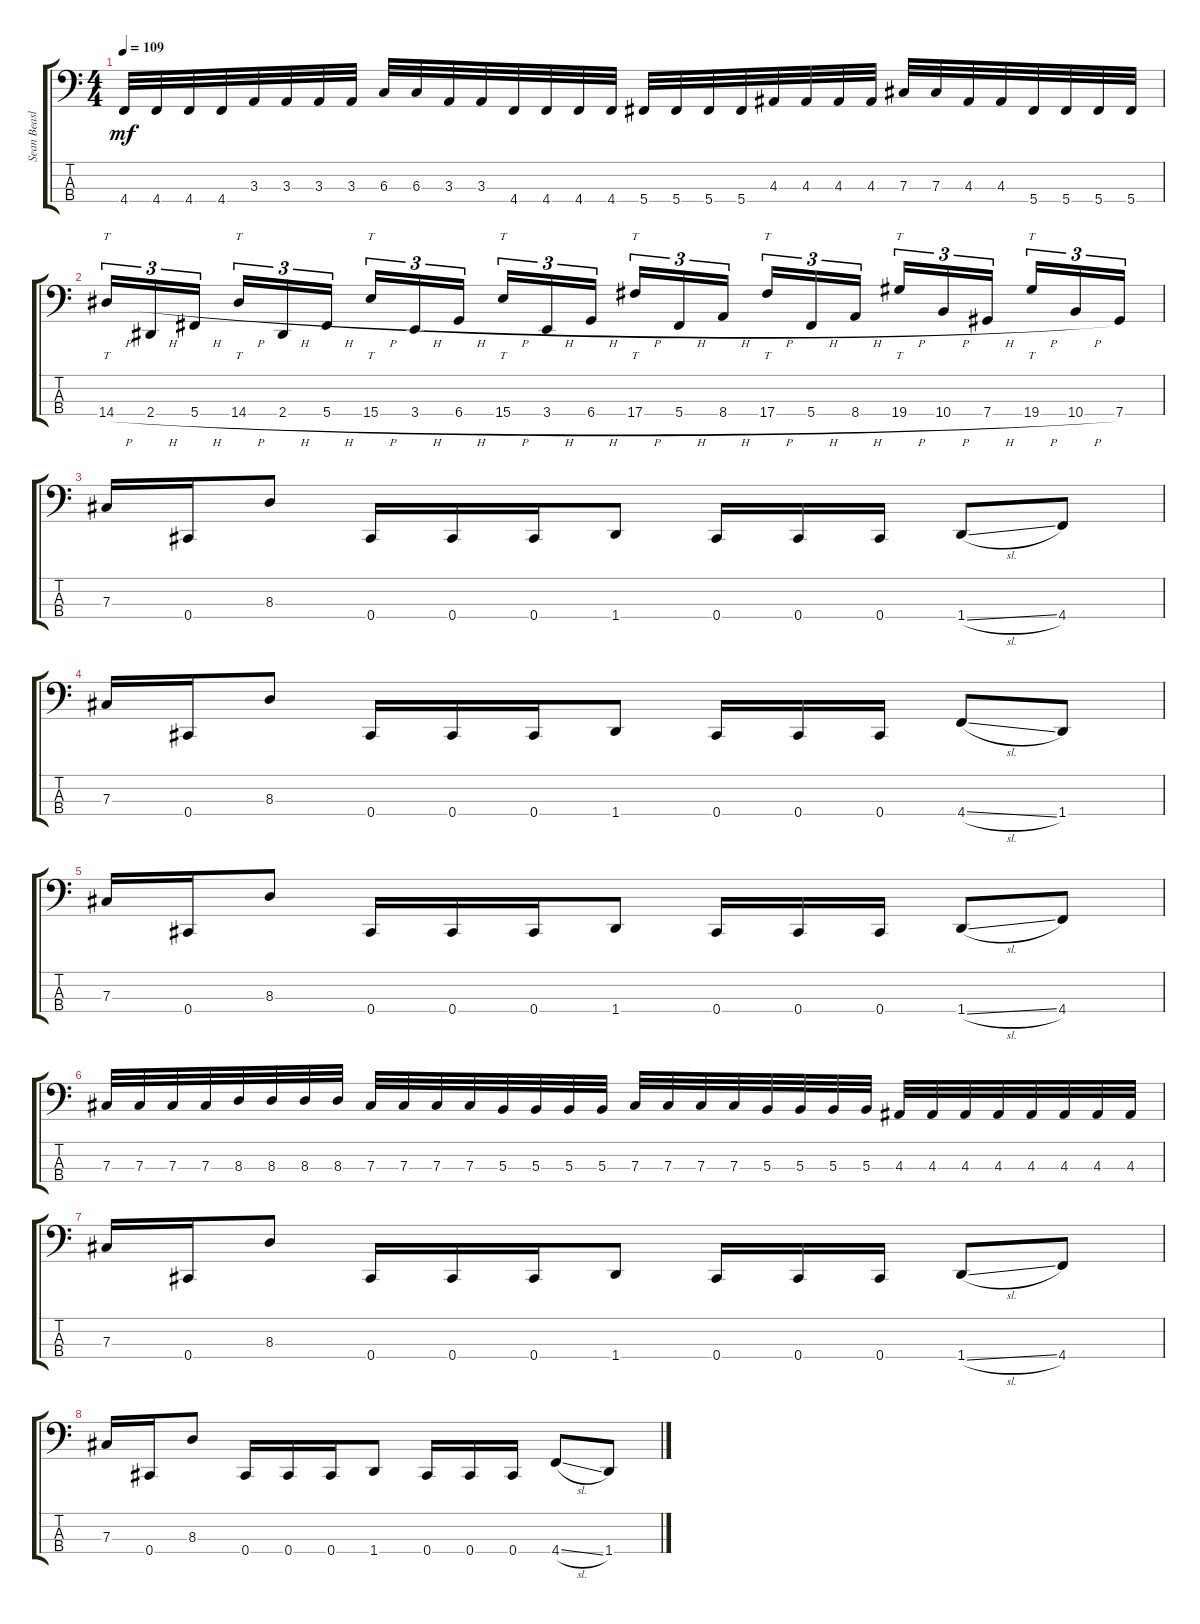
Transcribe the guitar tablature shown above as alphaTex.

\track ("Sean Beasley" "Sean Beasl") {instrument electricbassfinger}
\staff {score tabs}
\tuning (E2 B1 Gb1 Db1) {hide}
\ts (4 4)
\tempo 109
\clef f4
\ks c
4.4.32{dy mf} 4.4.32 4.4.32 4.4.32 3.3.32 3.3.32 3.3.32 3.3.32 6.3.32 6.3.32 3.3.32 3.3.32 4.4.32 4.4.32 4.4.32 4.4.32 5.4.32 5.4.32 5.4.32 5.4.32 4.3.32 4.3.32 4.3.32 4.3.32 7.3.32 7.3.32 4.3.32 4.3.32 5.4.32 5.4.32 5.4.32 5.4.32 |
14.4{h}.16{tt tu (3 2)} 2.4{h}.16{tu (3 2)} 5.4{h}.16{tu (3 2)} 14.4{h}.16{tt tu (3 2)} 2.4{h}.16{tu (3 2)} 5.4{h}.16{tu (3 2)} 15.4{h}.16{tt tu (3 2)} 3.4{h}.16{tu (3 2)} 6.4{h}.16{tu (3 2)} 15.4{h}.16{tt tu (3 2)} 3.4{h}.16{tu (3 2)} 6.4{h}.16{tu (3 2)} 17.4{h}.16{tt tu (3 2)} 5.4{h}.16{tu (3 2)} 8.4{h}.16{tu (3 2)} 17.4{h}.16{tt tu (3 2)} 5.4{h}.16{tu (3 2)} 8.4{h}.16{tu (3 2)} 19.4{h}.16{tt tu (3 2)} 10.4{h}.16{tu (3 2)} 7.4{h}.16{tu (3 2)} 19.4{h}.16{tt tu (3 2)} 10.4{h}.16{tu (3 2)} 7.4.16{tu (3 2)} |
\section ("" "")
7.3.16 0.4.16 8.3.8 0.4.16 0.4.16 0.4.16 1.4.8 0.4.16 0.4.16 0.4.16 1.4{sl}.8 4.4.8 |
7.3.16 0.4.16 8.3.8 0.4.16 0.4.16 0.4.16 1.4.8 0.4.16 0.4.16 0.4.16 4.4{sl}.8 1.4.8 |
7.3.16 0.4.16 8.3.8 0.4.16 0.4.16 0.4.16 1.4.8 0.4.16 0.4.16 0.4.16 1.4{sl}.8 4.4.8 |
7.3.32 7.3.32 7.3.32 7.3.32 8.3.32 8.3.32 8.3.32 8.3.32 7.3.32 7.3.32 7.3.32 7.3.32 5.3.32 5.3.32 5.3.32 5.3.32 7.3.32 7.3.32 7.3.32 7.3.32 5.3.32 5.3.32 5.3.32 5.3.32 4.3.32 4.3.32 4.3.32 4.3.32 4.3.32 4.3.32 4.3.32 4.3.32 |
7.3.16 0.4.16 8.3.8 0.4.16 0.4.16 0.4.16 1.4.8 0.4.16 0.4.16 0.4.16 1.4{sl}.8 4.4.8 |
7.3.16 0.4.16 8.3.8 0.4.16 0.4.16 0.4.16 1.4.8 0.4.16 0.4.16 0.4.16 4.4{sl}.8 1.4.8
